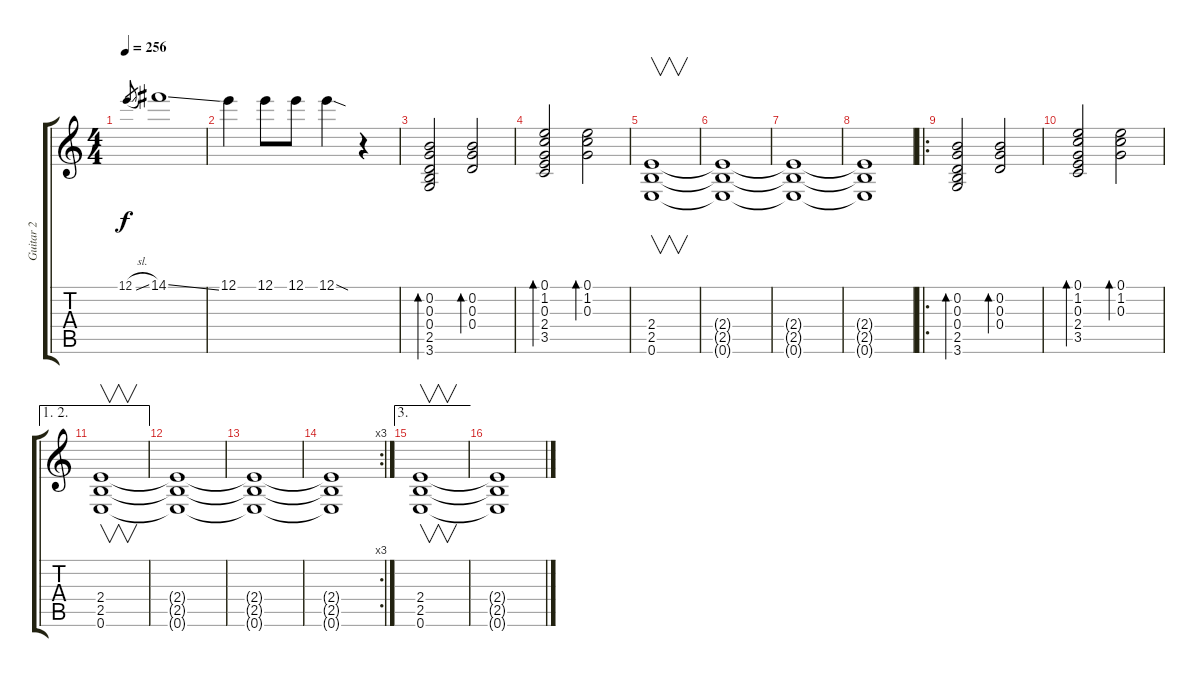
\track ("Guitar 2" "Guitar 2") {instrument electricguitarclean}
\staff {score tabs}
\tuning (E4 B3 G3 D3 A2 E2) {hide}
\ts (4 4)
\tempo 256
\clef g2
\ks c
12.1{sl}.8{gr dy f} 14.1{ss}.1 |
12.1.4 12.1.8 12.1.8 12.1{sod}.4 r.4 |
(0.2 0.3 0.4 2.5 3.6).2{bd 240 instrument electricguitarclean} (0.2 0.3 0.4).2{bd 240} |
(0.1 1.2 0.3 2.4 3.5).2{bd 240} (0.1 1.2 0.3).2{bd 240} |
(2.4 2.5 0.6).1{v} |
(2.4{t} 2.5{t} 0.6{t}).1 |
(2.4{t} 2.5{t} 0.6{t}).1 |
(2.4{t} 2.5{t} 0.6{t}).1 |
\ro
(0.2 0.3 0.4 2.5 3.6).2{bd 240} (0.2 0.3 0.4).2{bd 240} |
(0.1 1.2 0.3 2.4 3.5).2{bd 240} (0.1 1.2 0.3).2{bd 240} |
\ae (1 2)
(2.4 2.5 0.6).1{v} |
(2.4{t} 2.5{t} 0.6{t}).1 |
(2.4{t} 2.5{t} 0.6{t}).1 |
\rc 3
(2.4{t} 2.5{t} 0.6{t}).1 |
\ae 3
(2.4 2.5 0.6).1{v} |
(2.4{t} 2.5{t} 0.6{t}).1
